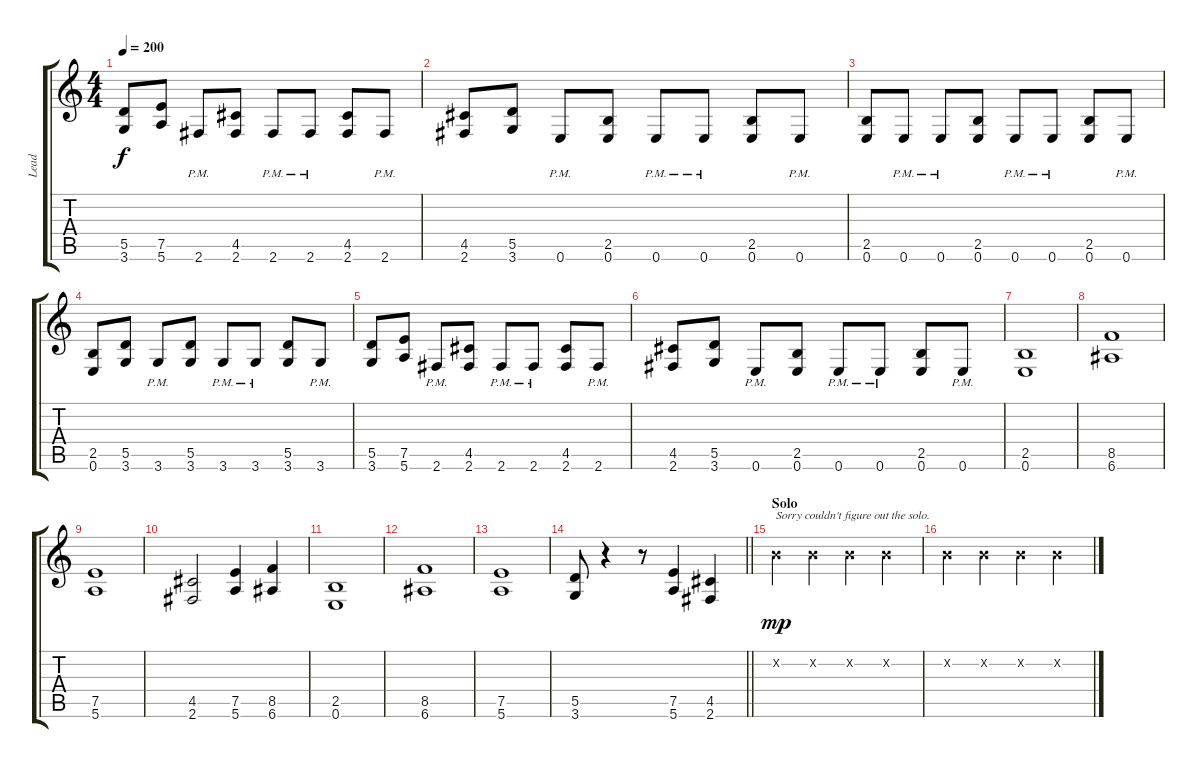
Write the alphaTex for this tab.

\track ("Lead" "Lead") {instrument distortionguitar}
\staff {score tabs}
\tuning (E4 B3 G3 D3 A2 E2) {hide}
\ts (4 4)
\tempo 200
\clef g2
\ks c
(5.5 3.6).8{dy f} (7.5 5.6).8 2.6{pm}.8 (4.5 2.6).8 2.6{pm}.8 2.6{pm}.8 (4.5 2.6).8 2.6{pm}.8 |
(4.5 2.6).8 (5.5 3.6).8 0.6{pm}.8 (2.5 0.6).8 0.6{pm}.8 0.6{pm}.8 (2.5 0.6).8 0.6{pm}.8 |
(2.5 0.6).8 0.6{pm}.8 0.6{pm}.8 (2.5 0.6).8 0.6{pm}.8 0.6{pm}.8 (2.5 0.6).8 0.6{pm}.8 |
(2.5 0.6).8 (5.5 3.6).8 3.6{pm}.8 (5.5 3.6).8 3.6{pm}.8 3.6{pm}.8 (5.5 3.6).8 3.6{pm}.8 |
(5.5 3.6).8 (7.5 5.6).8 2.6{pm}.8 (4.5 2.6).8 2.6{pm}.8 2.6{pm}.8 (4.5 2.6).8 2.6{pm}.8 |
(4.5 2.6).8 (5.5 3.6).8 0.6{pm}.8 (2.5 0.6).8 0.6{pm}.8 0.6{pm}.8 (2.5 0.6).8 0.6{pm}.8 |
(2.5 0.6).1 |
(8.5 6.6).1 |
(7.5 5.6).1 |
(4.5 2.6).2 (7.5 5.6).4 (8.5 6.6).4 |
(2.5 0.6).1 |
(8.5 6.6).1 |
(7.5 5.6).1 |
\barLineRight lightlight
(5.5 3.6).8 r.4 r.8 (7.5 5.6).4 (4.5 2.6).4 |
\section ("" "Solo")
0.2{x}.4{txt "Sorry couldn't figure out the solo." dy mp} 0.2{x}.4 0.2{x}.4 0.2{x}.4 |
0.2{x}.4 0.2{x}.4 0.2{x}.4 0.2{x}.4
